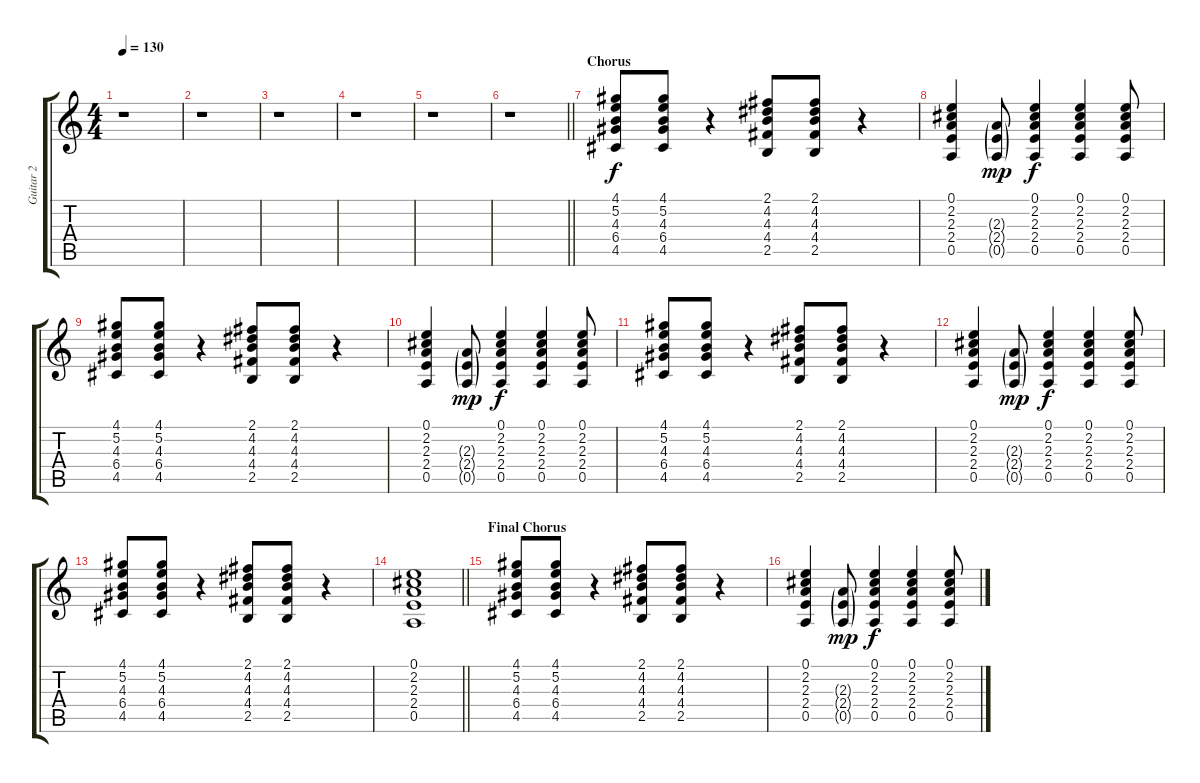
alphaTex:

\track ("Guitar 2" "Guitar 2") {instrument acousticguitarsteel}
\staff {score tabs}
\tuning (E4 B3 G3 D3 A2 E2) {hide}
\ts (4 4)
\tempo 130
\clef g2
\ks c
r.1{dy mp} |
r.1 |
r.1 |
r.1 |
r.1 |
\barLineRight lightlight
r.1 |
\section ("" "Chorus")
(4.1 5.2 4.3 6.4 4.5).8{dy f} (4.1 5.2 4.3 6.4 4.5).8 r.4 (2.1 4.2 4.3 4.4 2.5).8 (2.1 4.2 4.3 4.4 2.5).8 r.4 |
(0.1 2.2 2.3 2.4 0.5).4 (2.3{g} 2.4{g} 0.5{g}).8{dy mp} (0.1 2.2 2.3 2.4 0.5).4{dy f} (0.1 2.2 2.3 2.4 0.5).4 (0.1 2.2 2.3 2.4 0.5).8 |
(4.1 5.2 4.3 6.4 4.5).8 (4.1 5.2 4.3 6.4 4.5).8 r.4 (2.1 4.2 4.3 4.4 2.5).8 (2.1 4.2 4.3 4.4 2.5).8 r.4 |
(0.1 2.2 2.3 2.4 0.5).4 (2.3{g} 2.4{g} 0.5{g}).8{dy mp} (0.1 2.2 2.3 2.4 0.5).4{dy f} (0.1 2.2 2.3 2.4 0.5).4 (0.1 2.2 2.3 2.4 0.5).8 |
(4.1 5.2 4.3 6.4 4.5).8 (4.1 5.2 4.3 6.4 4.5).8 r.4 (2.1 4.2 4.3 4.4 2.5).8 (2.1 4.2 4.3 4.4 2.5).8 r.4 |
(0.1 2.2 2.3 2.4 0.5).4 (2.3{g} 2.4{g} 0.5{g}).8{dy mp} (0.1 2.2 2.3 2.4 0.5).4{dy f} (0.1 2.2 2.3 2.4 0.5).4 (0.1 2.2 2.3 2.4 0.5).8 |
(4.1 5.2 4.3 6.4 4.5).8 (4.1 5.2 4.3 6.4 4.5).8 r.4 (2.1 4.2 4.3 4.4 2.5).8 (2.1 4.2 4.3 4.4 2.5).8 r.4 |
\barLineRight lightlight
(0.1 2.2 2.3 2.4 0.5).1 |
\section ("" "Final Chorus")
(4.1 5.2 4.3 6.4 4.5).8 (4.1 5.2 4.3 6.4 4.5).8 r.4 (2.1 4.2 4.3 4.4 2.5).8 (2.1 4.2 4.3 4.4 2.5).8 r.4 |
(0.1 2.2 2.3 2.4 0.5).4 (2.3{g} 2.4{g} 0.5{g}).8{dy mp} (0.1 2.2 2.3 2.4 0.5).4{dy f} (0.1 2.2 2.3 2.4 0.5).4 (0.1 2.2 2.3 2.4 0.5).8
